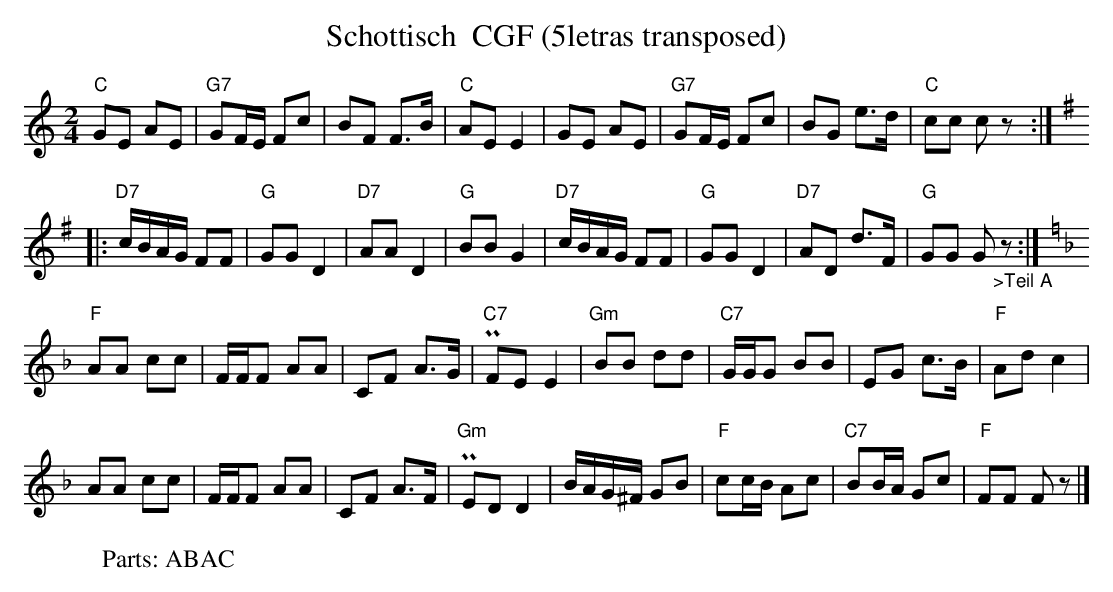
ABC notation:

X:1
T:Schottisch  CGF (5letras transposed)
M:2/4
L:1/8
K:C transpose=3 %%MIDI gchordon
"C"GE AE | "G7"GF/2E/2 Fc | BF F>B | "C"AEE2 | GE AE | "G7"GF/2E/2 Fc | BG e>d | "C"cc cz :: [K:G]
"D7"c/2B/2A/2G/2 FF | "G"GGD2 | "D7"AAD2 | "G"BBG2 | "D7"c/2B/2A/2G/2 FF | "G"GGD2 | "D7"AD d>F | "G"GG G"_>Teil A"z :| [K:F]
"F"AA cc | F/2F/2F AA | CF A>G | P"C7"FEE2 | "Gm"BB dd | "C7"G/2G/2G BB | EG c>B | "F"Adc2 |
AA cc | F/2F/2F AA | CF A>F | P"Gm"EDD2 | B/2A/2G/2^F/2 GB | "F"cc/2B/2 Ac | "C7"BB/2A/2 Gc | "F"FF Fz |]
W:Parts: ABAC
